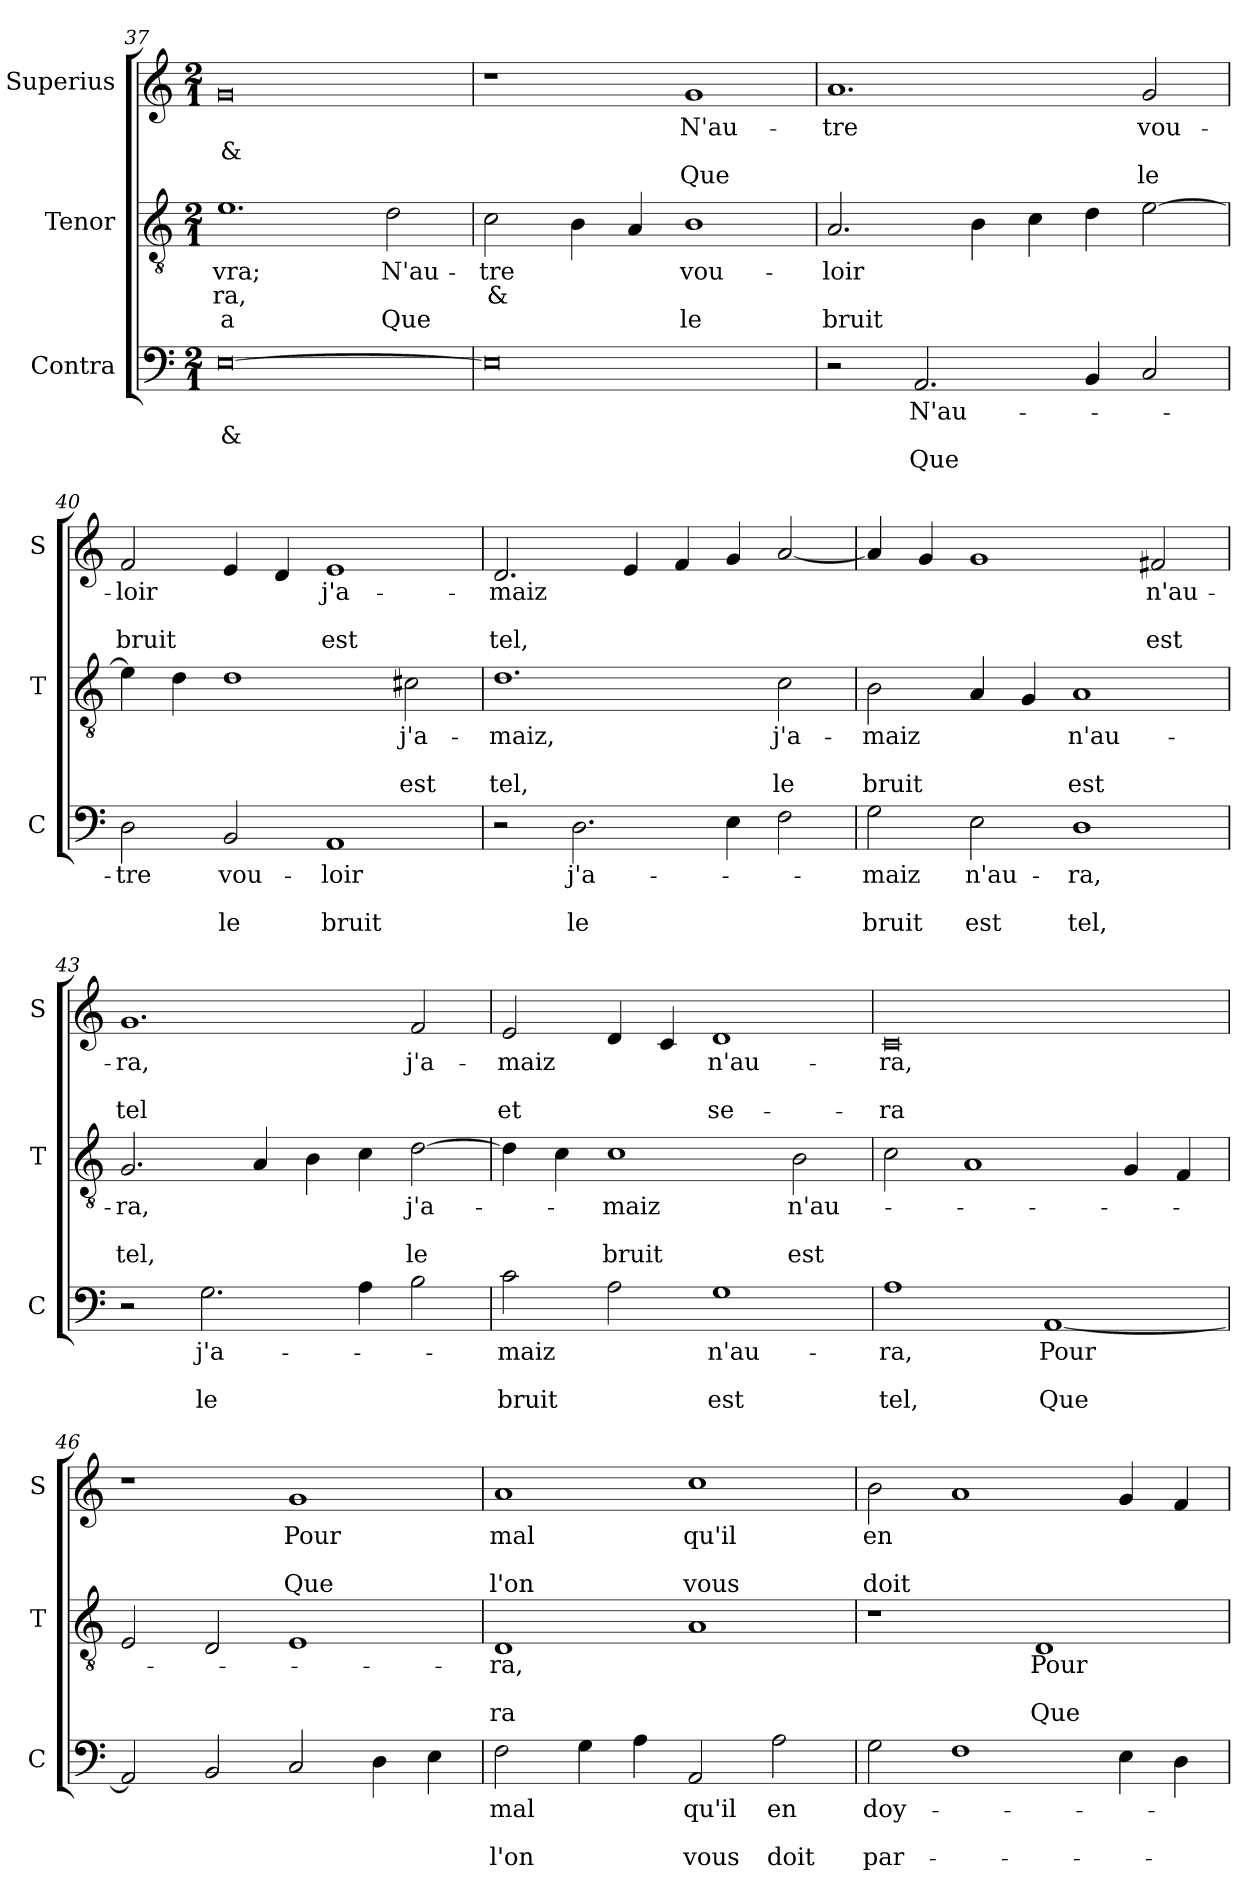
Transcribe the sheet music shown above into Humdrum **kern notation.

**kern	**text	**text	**text	**kern	**text	**text	**text	**kern	**text	**text	**text
*part3	*part3	*part3	*part3	*part2	*part2	*part2	*part2	*part1	*part1	*part1	*part1
*staff3	*staff3	*staff3	*staff3	*staff2	*staff2	*staff2	*staff2	*staff1	*staff1	*staff1	*staff1
*I"Contra	*	*	*	*I"Tenor	*	*	*	*I"Superius	*	*	*
*I'C	*	*	*	*I'T	*	*	*	*I'S	*	*	*
*clefF4	*	*	*	*clefGv2	*	*	*	*clefG2	*	*	*
*k[]	*	*	*	*k[]	*	*	*	*k[]	*	*	*
*M2/1	*	*	*	*M2/1	*	*	*	*M2/1	*	*	*
=37	=37	=37	=37	=37	=37	=37	=37	=37	=37	=37	=37
[0E	.	&	.	1.e	-vra;	-ra,	a	0g	.	&	.
.	.	.	.	2d\	N'au-	.	Que	.	.	.	.
=38	=38	=38	=38	=38	=38	=38	=38	=38	=38	=38	=38
0E]	.	.	.	2c\	-tre	&	.	1r	.	.	.
.	.	.	.	4B\	.	.	.	.	.	.	.
.	.	.	.	4A/	.	.	.	.	.	.	.
.	.	.	.	1B	vou-	.	le	1g	N'au-	.	Que
=39	=39	=39	=39	=39	=39	=39	=39	=39	=39	=39	=39
2r	.	.	.	2.A/	-loir	.	bruit	1.a	-tre	.	.
2.AA/	N'au-	.	Que	.	.	.	.	.	.	.	.
.	.	.	.	4B\	.	.	.	.	.	.	.
.	.	.	.	4c\	.	.	.	.	.	.	.
4BB/	.	.	.	4d\	.	.	.	.	.	.	.
2C/	.	.	.	[2e\	.	.	.	2g/	vou-	.	le
=40	=40	=40	=40	=40	=40	=40	=40	=40	=40	=40	=40
2D\	-tre	.	.	4e\]	.	.	.	2f/	-loir	.	bruit
.	.	.	.	4d\	.	.	.	.	.	.	.
2BB/	vou-	.	le	1d	.	.	.	4e/	.	.	.
.	.	.	.	.	.	.	.	4d/	.	.	.
1AA	-loir	.	bruit	.	.	.	.	1e	j'a-	.	est
.	.	.	.	2c#X\	j'a-	.	est	.	.	.	.
=41	=41	=41	=41	=41	=41	=41	=41	=41	=41	=41	=41
2r	.	.	.	1.d	-maiz,	.	tel,	2.d/	-maiz	.	tel,
2.D\	j'a-	.	le	.	.	.	.	.	.	.	.
.	.	.	.	.	.	.	.	4e/	.	.	.
.	.	.	.	.	.	.	.	4f/	.	.	.
4E\	.	.	.	.	.	.	.	4g/	.	.	.
2F\	.	.	.	2c\	j'a-	.	le	[2a/	.	.	.
=42	=42	=42	=42	=42	=42	=42	=42	=42	=42	=42	=42
2G\	-maiz	.	bruit	2B\	-maiz	.	bruit	4a/]	.	.	.
.	.	.	.	.	.	.	.	4g/	.	.	.
2E\	n'au-	.	est	4A/	.	.	.	1g	.	.	.
.	.	.	.	4G/	.	.	.	.	.	.	.
1D	-ra,	.	tel,	1A	n'au-	.	est	.	.	.	.
.	.	.	.	.	.	.	.	2f#X/	n'au-	.	est
=43	=43	=43	=43	=43	=43	=43	=43	=43	=43	=43	=43
2r	.	.	.	2.G/	-ra,	.	tel,	1.g	-ra,	.	tel
2.G\	j'a-	.	le	.	.	.	.	.	.	.	.
.	.	.	.	4A/	.	.	.	.	.	.	.
.	.	.	.	4B\	.	.	.	.	.	.	.
4A\	.	.	.	4c\	.	.	.	.	.	.	.
2B\	.	.	.	[2d\	j'a-	.	le	2f/	j'a-	.	.
=44	=44	=44	=44	=44	=44	=44	=44	=44	=44	=44	=44
2c\	-maiz	.	bruit	4d\]	.	.	.	2e/	-maiz	.	et
.	.	.	.	4c\	.	.	.	.	.	.	.
2A\	.	.	.	1c	-maiz	.	bruit	4d/	.	.	.
.	.	.	.	.	.	.	.	4c/	.	.	.
1G	n'au-	.	est	.	.	.	.	1d	n'au-	.	se-
.	.	.	.	2B\	n'au-	.	est	.	.	.	.
=45	=45	=45	=45	=45	=45	=45	=45	=45	=45	=45	=45
1A	-ra,	.	tel,	2c\	.	.	.	0c	-ra,	.	-ra
.	.	.	.	1A	.	.	.	.	.	.	.
[1AA	Pour	.	Que	.	.	.	.	.	.	.	.
.	.	.	.	4G/	.	.	.	.	.	.	.
.	.	.	.	4F/	.	.	.	.	.	.	.
=46	=46	=46	=46	=46	=46	=46	=46	=46	=46	=46	=46
2AA/]	.	.	.	2E/	.	.	.	1r	.	.	.
2BB/	.	.	.	2D/	.	.	.	.	.	.	.
2C/	.	.	.	1E	.	.	.	1g	Pour	.	Que
4D\	.	.	.	.	.	.	.	.	.	.	.
4E\	.	.	.	.	.	.	.	.	.	.	.
=47	=47	=47	=47	=47	=47	=47	=47	=47	=47	=47	=47
2F\	mal	.	l'on	1D	-ra,	.	-ra	1a	mal	.	l'on
4G\	.	.	.	.	.	.	.	.	.	.	.
4A\	.	.	.	.	.	.	.	.	.	.	.
2AA/	qu'il	.	vous	1A	.	.	.	1cc	qu'il	.	vous
2A\	en	.	doit	.	.	.	.	.	.	.	.
=48	=48	=48	=48	=48	=48	=48	=48	=48	=48	=48	=48
2G\	doy-	.	par-	1r	.	.	.	2b\	en	.	doit
1F	.	.	.	.	.	.	.	1a	.	.	.
.	.	.	.	1D	Pour	.	Que	.	.	.	.
4E\	.	.	.	.	.	.	.	4g/	.	.	.
4D\	.	.	.	.	.	.	.	4f/	.	.	.
=	=	=	=	=	=	=	=	=	=	=	=
*-	*-	*-	*-	*-	*-	*-	*-	*-	*-	*-	*-
